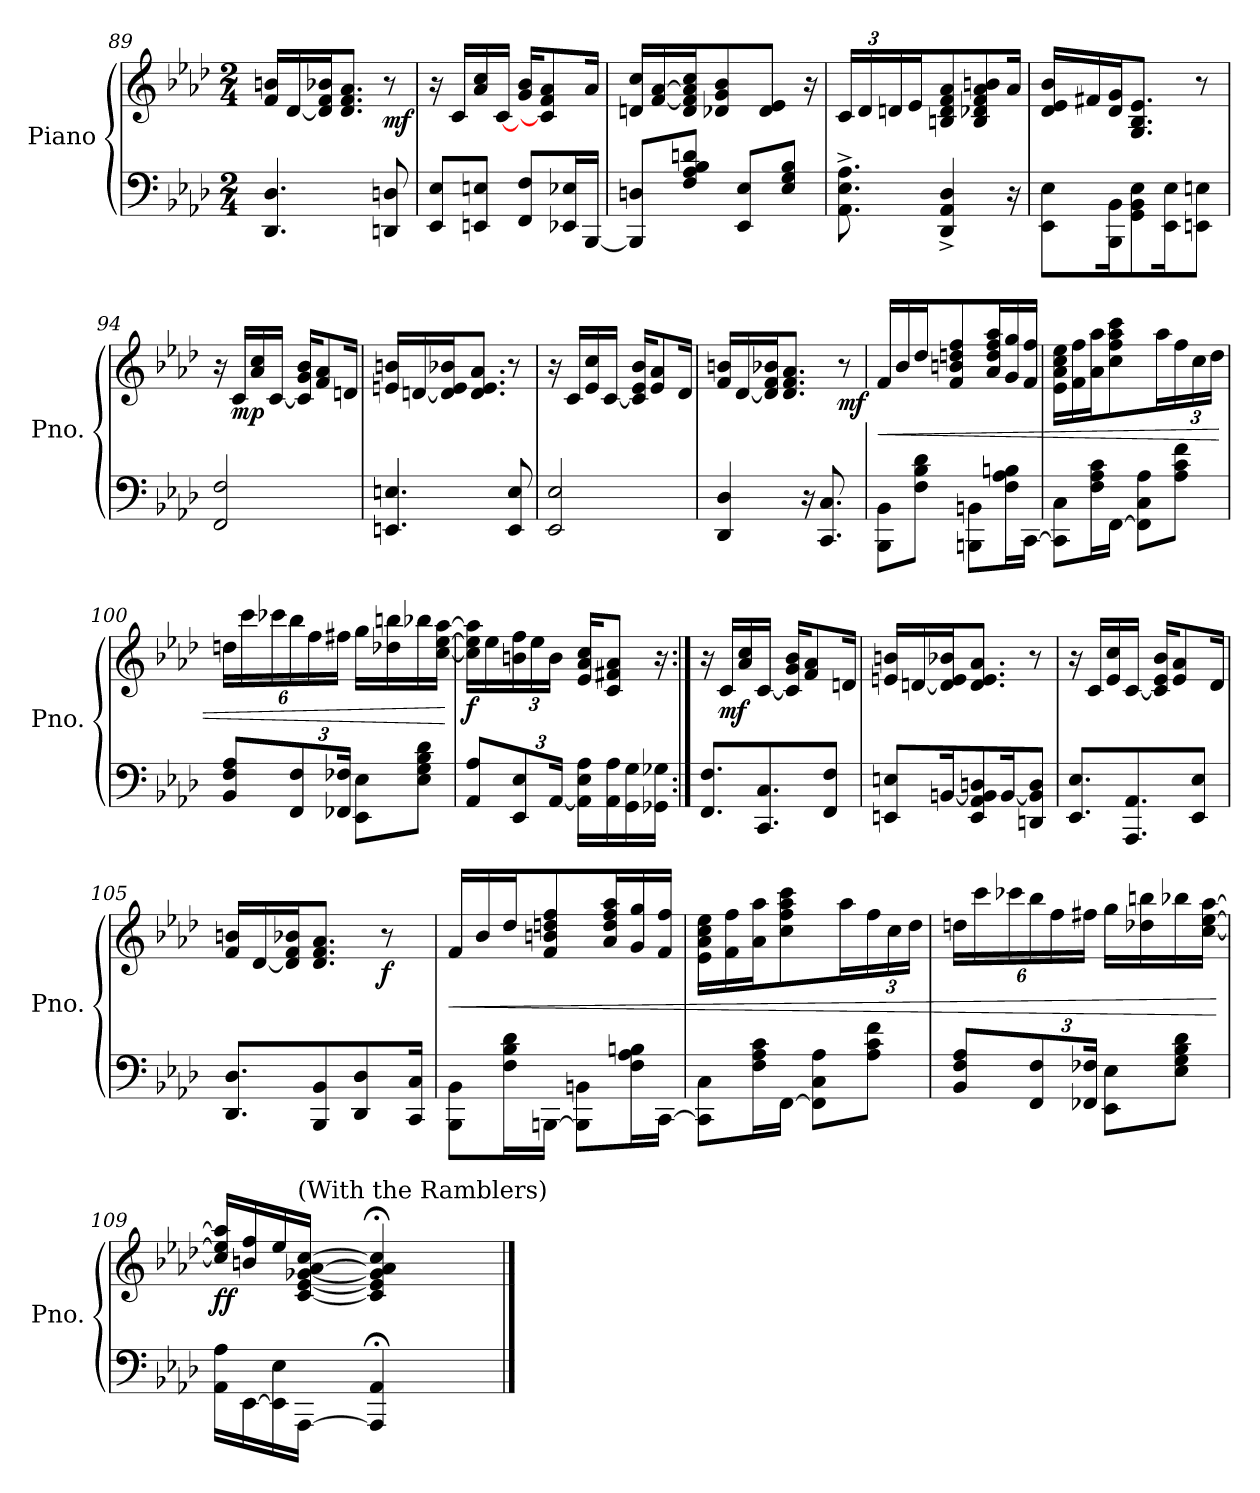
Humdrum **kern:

**kern	**kern	**dynam
*part1	*part1	*part1
*staff2	*staff1	*staff1/2
*I"Piano	*	*
*I'Pno.	*	*
*clefF4	*clefG2	*
*k[b-e-a-d-]	*k[b-e-a-d-]	*
*M2/4	*M2/4	*
=89	=89	=89
4.DD-/ 4.D-/	16f/ 16bn/LL	.
.	[16d-/	.
.	16d-/] 16f/ 16b-X/J	.
.	8.d-/ 8.f/ 8.a-/J	.
!	!	!LO:DY:b
8DDn/ 8Dn/	8r	mf
=90	=90	=90
8EE-/ 8E-/L	16r	.
.	16c/LL	.
8EEn/ 8En/J	16a-/ 16cc/	.
.	[16c/JJ	.
8FF/ 8F/L	16g/ 16b-/KL	.
.	8c/] 8f/ 8a-/	.
16EE-X/ 16E-X/L	.	.
[16BBB-/JJ	16a-/Jk	.
=91	=91	=91
8BBB-/] 8Dn/L	16dn/ 16cc/LL	.
.	[16f/ [16a-/	.
8F/ 8A-/ 8B-/ 8dn/J	16d/ 16f/] 16a-/] 16cc/J	.
.	8d-X/ 8g/ 8b-/	.
8EE-/ 8E-/L	.	.
.	8d-/ 8e-/J	.
8E-/ 8G/ 8B-/J	.	.
.	16r	.
!!LO:PB:g=z
=92	=92	=92
*	*Xbrackettup	*
!	!	!LO:DY:b
!	!	!LO:DY:n=1:b
8.AA-\^ 8.E-\^ 8.A-\^	24c/LL	mf other-dynamics
.	24d-/	.
.	24dn/	.
.	16e-/J	.
4DD-/^ 4AA-/^ 4D-/^	8Bn/ 8d/ 8f/ 8a-/	.
.	8B/ 8d-X/ 8f/ 8a-/ 8bn/	.
16r	16a-/Jk	.
=93	=93	=93
8EE-\ 8E-\L	16d-/ 16e-/ 16b-/LL	.
.	16f#X/	.
16BBB-\ 16BB-\K	16d-/ 16g/J	.
8GG\ 8BB-\ 8E-\	8.G/ 8.B-/ 8.e-/J	.
16EE-\ 16E-\K	.	.
8EEn\ 8En\J	8r	.
=94	=94	=94
2FF/ 2F/	16r	.
!	!	!LO:DY:b
.	16c/LL	mp
.	16a-/ 16cc/	.
.	[16c/JJ	.
.	16c/] 16g/ 16b-/KL	.
.	8f/ 8a-/	.
.	16dn/Jk	.
=95	=95	=95
4.EEn/ 4.En/	16en/ 16bn/LL	.
.	[16dn/	.
.	16d/] 16e/ 16b-X/J	.
.	8.d/ 8.e/ 8.a-/J	.
!	!	!LO:DY:b
!	!	!LO:DY:n=1:b
8EE/ 8E/	8r	mp other-dynamics
=96	=96	=96
2EE-/ 2E-/	16r	.
.	16c/LL	.
.	16e-/ 16cc/	.
.	[16c/JJ	.
.	16c/] 16e-/ 16b-/KL	.
.	8e-/ 8a-/	.
.	16d-/Jk	.
!!LO:LB:g=z
=97	=97	=97
4DD-/ 4D-/	16f/ 16bn/LL	.
.	[16d-/	.
.	16d-/] 16f/ 16b-X/J	.
.	8.d-/ 8.f/ 8.a-/J	.
16r	.	.
8.CC/ 8.C/	.	.
!	!	!LO:DY:b
.	8r	mf
=98	=98	=98
!	!	!LO:HP:b
8BBB-\ 8BB-\L	16f/LL	<
.	16b-/	.
8F\ 8B-\ 8d-\J	16dd-/J	.
.	8f/ 8bn/ 8ddn/ 8ff/	.
8BBBn\ 8BBn\L	.	.
.	16a-/ 16dd/ 16ff/ 16aa-/L	.
16F\ 16A-\ 16Bn\L	16g/ 16gg/	.
[16CC\JJ	16f/ 16ff/JJ	.
=99	=99	=99
8CC\] 8C\L	16e-\ 16a-\ 16cc\ 16ee-\LL	.
.	16f\ 16ff\	.
16F\ 16A-\ 16c\L	16a-\ 16aa-\J	.
[16FF\JJ	8cc\ 8ff\ 8aa-\ 8ccc\	.
8FF\] 8C\ 8A-\L	.	.
.	16aa-\L	.
8A-\ 8c\ 8f\J	24ff\	.
.	24cc\	.
.	24dd-\JJ	.
=100	=100	=100
8BB-/ 8F/ 8A-/L	24ddn\LL	.
.	24ccc\	.
.	24ccc-X\	.
*Xbrackettup	*	*
12FF/ 12F/	24bb-\	.
.	24ff\	.
24FF-X/ 24F-X/Jk	24ff#X\JJ	.
8EE-\ 8E-\L	16gg\LL	.
.	16dd-X\ 16bbn\	.
8E-\ 8G\ 8B-\ 8d-\J	16bb-X\	.
.	[16cc\ [16ee-\ [16aa-\JJ	.
.	.	[
!!LO:LB:g=z
=101	=101	=101
!	!	!LO:DY:b
8AA-/ 8A-/L	16cc\] 16ee-\] 16aa-\]LL	f
.	16ee-\	.
12EE-/ 12E-/	24bn\ 24ff\	.
.	24ee-\	.
[24AA-/Jk	24b\JJ	.
16AA-\] 16E-\ 16A-\LL	16e-/ 16a-/ 16cc/KL	.
16AA-\ 16A-\	8c/ 8f#X/ 8a-/J	.
16GG\ 16G\	.	.
16GG-X\ 16G-X\JJ	16r	.
!!LO:LB:g=z
=102:|!	=102:|!	=102:|!
8.FF/ 8.F/L	16r	.
!	!	!LO:DY:b
.	16c/LL	mf
.	16a-/ 16cc/	.
8.CC/ 8.C/	[16c/JJ	.
.	16c/] 16g/ 16b-/KL	.
.	8f/ 8a-/	.
8FF/ 8F/J	.	.
.	16dn/Jk	.
=103	=103	=103
8EEn/ 8En/L	16en/ 16bn/LL	.
.	[16dn/	.
[16BBn/K	16d/] 16e/ 16b-X/J	.
8EE/ 8AA-/ 8BB/] 8Dn/	8.d/ 8.e/ 8.a-/J	.
[16BB/K	.	.
8DDn/ 8BB/] 8D/J	8r	.
=104	=104	=104
8.EE-/ 8.E-/L	16r	.
.	16c/LL	.
.	16e-/ 16cc/	.
8.AAA-/ 8.AA-/	[16c/JJ	.
.	16c/] 16e-/ 16b-/KL	.
.	8e-/ 8a-/	.
8EE-/ 8E-/J	.	.
.	16d-/Jk	.
=105	=105	=105
8.DD-/ 8.D-/L	16f/ 16bn/LL	.
.	[16d-/	.
.	16d-/] 16f/ 16b-X/J	.
8BBB-/ 8BB-/	8.d-/ 8.f/ 8.a-/J	.
8DD-/ 8D-/	.	.
!	!	!LO:DY:b
.	8r	f
16CC/ 16C/Jk	.	.
=106	=106	=106
!	!	!LO:HP:b
8BBB-\ 8BB-\L	16f/LL	<
.	16b-/	.
16F\ 16B-\ 16d-\L	16dd-/J	.
[16BBBn\JJ	8f/ 8bn/ 8ddn/ 8ff/	.
8BBB\] 8BBn\L	.	.
.	16a-/ 16dd/ 16ff/ 16aa-/L	.
16F\ 16A-\ 16Bn\L	16g/ 16gg/	.
[16CC\JJ	16f/ 16ff/JJ	.
!!LO:LB:g=z
=107	=107	=107
8CC\] 8C\L	16e-\ 16a-\ 16cc\ 16ee-\LL	.
.	16f\ 16ff\	.
16F\ 16A-\ 16c\L	16a-\ 16aa-\J	.
[16FF\JJ	8cc\ 8ff\ 8aa-\ 8ccc\	.
8FF\] 8C\ 8A-\L	.	.
.	16aa-\L	.
8A-\ 8c\ 8f\J	24ff\	.
.	24cc\	.
.	24dd-\JJ	.
=108	=108	=108
8BB-/ 8F/ 8A-/L	24ddn\LL	.
.	24ccc\	.
.	24ccc-X\	.
12FF/ 12F/	24bb-\	.
.	24ff\	.
24FF-X/ 24F-X/Jk	24ff#X\JJ	.
8EE-\ 8E-\L	16gg\LL	.
.	16dd-X\ 16bbn\	.
8E-\ 8G\ 8B-\ 8d-\J	16bb-X\	.
.	[16cc\ [16ee-\ [16aa-\JJ	.
.	.	[
=109	=109	=109
!	!	!LO:DY:b
16AA-\ 16A-\LL	16cc/] 16ee-/] 16aa-/]LL	ff
[16EE-\	16bn/ 16ff/	.
16EE-\] 16E-\	16ee-/	.
!	!LO:TX:a:t=(With the Ramblers)	!
[16AAA-\JJ	[16c/ [16e-/ [16g-X/ [16a-/ [16cc/JJ	.
4AAA-/]; 4AA-/;	4c/];< 4e-/];< 4g-/];< 4a-/];< 4cc/];<	.
==	==	==
*-	*-	*-
